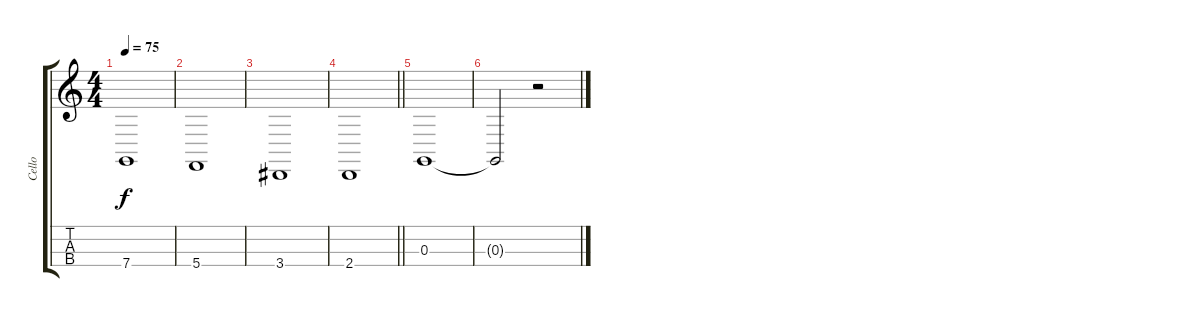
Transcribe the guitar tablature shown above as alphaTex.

\track ("Cello" "Cello") {instrument stringensemble1}
\staff {score tabs}
\tuning (A3 D3 G2 C2) {hide}
\ts (4 4)
\tempo 75
\clef g2
\ks c
7.4.1{dy f} |
5.4.1 |
3.4.1 |
\barLineRight lightlight
2.4.1 |
0.3.1 |
0.3{t}.2 r.2
